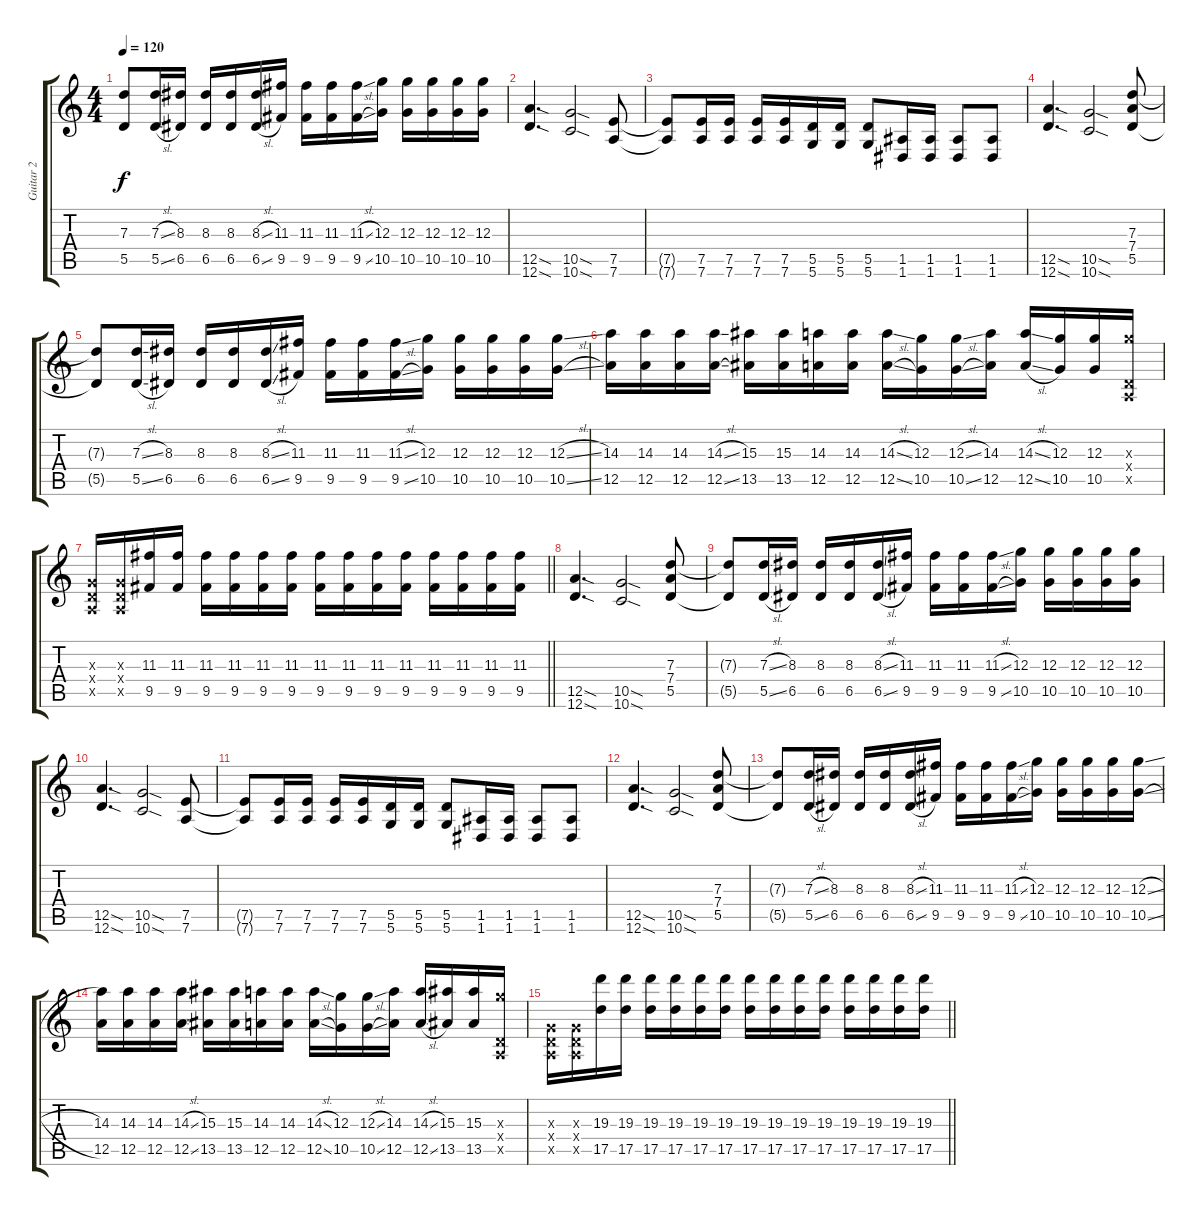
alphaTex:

\track ("Guitar 2" "Guitar 2") {instrument distortionguitar}
\staff {score tabs}
\tuning (E4 B3 G3 D3 A2 D2) {hide}
\ts (4 4)
\tempo 120
\clef g2
\ks c
(7.3{t} 5.5{t}).8{dy f} (7.3{sl} 5.5{sl}).16 (8.3 6.5).16 (8.3 6.5).16 (8.3 6.5).16 (8.3{sl} 6.5{sl}).16 (11.3 9.5).16 (11.3 9.5).16 (11.3 9.5).16 (11.3{sl} 9.5{sl}).16 (12.3 10.5).16 (12.3 10.5).16 (12.3 10.5).16 (12.3 10.5).16 (12.3 10.5).16 |
(12.5{sod} 12.6{sod}).4{d} (10.5{sod} 10.6{sod}).2 (7.5 7.6).8 |
(7.5{t} 7.6{t}).8 (7.5 7.6).16 (7.5 7.6).16 (7.5 7.6).16 (7.5 7.6).16 (5.5 5.6).16 (5.5 5.6).16 (5.5 5.6).8 (1.5 1.6).16 (1.5 1.6).16 (1.5 1.6).8 (1.5 1.6).8 |
(12.5{sod} 12.6{sod}).4{d} (10.5{sod} 10.6{sod}).2 (7.3 7.4 5.5).8 |
(7.3{t} 5.5{t}).8 (7.3{sl} 5.5{sl}).16 (8.3 6.5).16 (8.3 6.5).16 (8.3 6.5).16 (8.3{sl} 6.5{sl}).16 (11.3 9.5).16 (11.3 9.5).16 (11.3 9.5).16 (11.3{sl} 9.5{sl}).16 (12.3 10.5).16 (12.3 10.5).16 (12.3 10.5).16 (12.3 10.5).16 (12.3{sl} 10.5{sl}).16 |
(14.3 12.5).16 (14.3 12.5).16 (14.3 12.5).16 (14.3{sl} 12.5{sl}).16 (15.3 13.5).16 (15.3 13.5).16 (14.3 12.5).16 (14.3 12.5).16 (14.3{sl} 12.5{sl}).16 (12.3 10.5).16 (12.3{sl} 10.5{sl}).16 (14.3 12.5).16 (14.3{sl} 12.5{sl}).16 (12.3 10.5).16 (12.3 10.5).16 (12.3{x} 0.4{x} 0.5{x}).16 |
\barLineRight lightlight
(0.3{x} 0.4{x} 0.5{x}).16 (0.3{x} 0.4{x} 0.5{x}).16 (11.3 9.5).16 (11.3 9.5).16 (11.3 9.5).16 (11.3 9.5).16 (11.3 9.5).16 (11.3 9.5).16 (11.3 9.5).16 (11.3 9.5).16 (11.3 9.5).16 (11.3 9.5).16 (11.3 9.5).16 (11.3 9.5).16 (11.3 9.5).16 (11.3 9.5).16 |
(12.5{sod} 12.6{sod}).4{d balance 16} (10.5{sod} 10.6{sod}).2 (7.3 7.4 5.5).8 |
(7.3{t} 5.5{t}).8 (7.3{sl} 5.5{sl}).16 (8.3 6.5).16 (8.3 6.5).16 (8.3 6.5).16 (8.3{sl} 6.5{sl}).16 (11.3 9.5).16 (11.3 9.5).16 (11.3 9.5).16 (11.3{sl} 9.5{sl}).16 (12.3 10.5).16 (12.3 10.5).16 (12.3 10.5).16 (12.3 10.5).16 (12.3 10.5).16 |
(12.5{sod} 12.6{sod}).4{d} (10.5{sod} 10.6{sod}).2 (7.5 7.6).8 |
(7.5{t} 7.6{t}).8 (7.5 7.6).16 (7.5 7.6).16 (7.5 7.6).16 (7.5 7.6).16 (5.5 5.6).16 (5.5 5.6).16 (5.5 5.6).8 (1.5 1.6).16 (1.5 1.6).16 (1.5 1.6).8 (1.5 1.6).8 |
(12.5{sod} 12.6{sod}).4{d} (10.5{sod} 10.6{sod}).2 (7.3 7.4 5.5).8 |
(7.3{t} 5.5{t}).8 (7.3{sl} 5.5{sl}).16 (8.3 6.5).16 (8.3 6.5).16 (8.3 6.5).16 (8.3{sl} 6.5{sl}).16 (11.3 9.5).16 (11.3 9.5).16 (11.3 9.5).16 (11.3{sl} 9.5{sl}).16 (12.3 10.5).16 (12.3 10.5).16 (12.3 10.5).16 (12.3 10.5).16 (12.3{sl} 10.5{sl}).16 |
(14.3 12.5).16 (14.3 12.5).16 (14.3 12.5).16 (14.3{sl} 12.5{sl}).16 (15.3 13.5).16 (15.3 13.5).16 (14.3 12.5).16 (14.3 12.5).16 (14.3{sl} 12.5{sl}).16 (12.3 10.5).16 (12.3{sl} 10.5{sl}).16 (14.3 12.5).16 (14.3{sl} 12.5{sl}).16 (15.3 13.5).16 (15.3 13.5).16 (12.3{x} 0.4{x} 0.5{x}).16 |
\barLineRight lightlight
(0.3{x} 0.4{x} 0.5{x}).16 (0.3{x} 0.4{x} 0.5{x}).16 (19.3 17.5).16 (19.3 17.5).16 (19.3 17.5).16 (19.3 17.5).16 (19.3 17.5).16 (19.3 17.5).16 (19.3 17.5).16 (19.3 17.5).16 (19.3 17.5).16 (19.3 17.5).16 (19.3 17.5).16 (19.3 17.5).16 (19.3 17.5).16 (19.3 17.5).16
